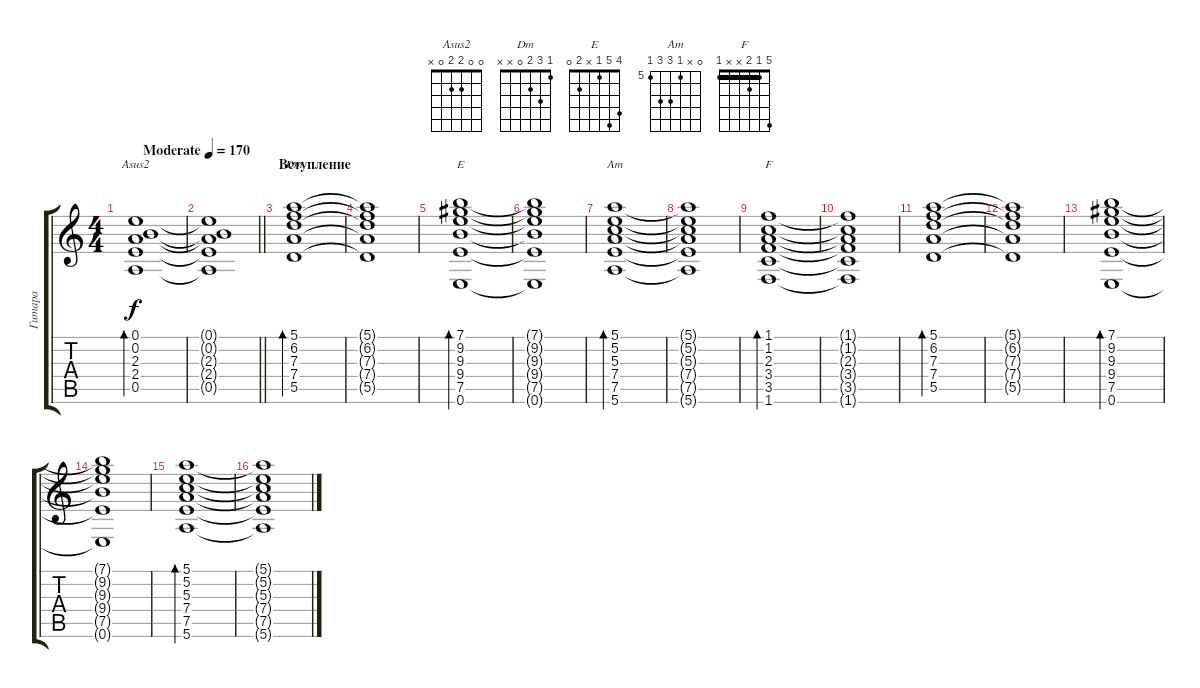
\track ("Гитара" "Гитара") {instrument acousticguitarsteel}
\staff {score tabs}
\tuning (E4 B3 G3 D3 A2 E2) {hide}
\chord ("Asus2" 0 0 2 2 0 x)
\chord ("Dm" 1 3 2 0 x x)
\chord ("E" 4 5 1 x 2 0)
\chord ("Am" 0 x 5 7 7 5) {firstfret 5}
\chord ("F" 5 1 2 x x 1) {barre 1}
\ts (4 4)
\section ("" "")
\tempo (170 "Moderate")
\clef g2
\ks c
(0.1 0.2 2.3 2.4 0.5).1{bd 120 ch "Asus2" dy f instrument acousticguitarsteel} |
\barLineRight lightlight
(0.1{t} 0.2{t} 2.3{t} 2.4{t} 0.5{t}).1 |
\section ("" "Вступление")
(5.1 6.2 7.3 7.4 5.5).1{bd 120 ch "Dm"} |
(5.1{t} 6.2{t} 7.3{t} 7.4{t} 5.5{t}).1 |
(7.1 9.2 9.3 9.4 7.5 0.6).1{bd 120 ch "E"} |
(7.1{t} 9.2{t} 9.3{t} 9.4{t} 7.5{t} 0.6{t}).1 |
(5.1 5.2 5.3 7.4 7.5 5.6).1{bd 120 ch "Am"} |
(5.1{t} 5.2{t} 5.3{t} 7.4{t} 7.5{t} 5.6{t}).1 |
(1.1 1.2 2.3 3.4 3.5 1.6).1{bd 120 ch "F"} |
(1.1{t} 1.2{t} 2.3{t} 3.4{t} 3.5{t} 1.6{t}).1 |
(5.1 6.2 7.3 7.4 5.5).1{bd 120} |
(5.1{t} 6.2{t} 7.3{t} 7.4{t} 5.5{t}).1 |
(7.1 9.2 9.3 9.4 7.5 0.6).1{bd 120} |
(7.1{t} 9.2{t} 9.3{t} 9.4{t} 7.5{t} 0.6{t}).1 |
(5.1 5.2 5.3 7.4 7.5 5.6).1{bd 120} |
(5.1{t} 5.2{t} 5.3{t} 7.4{t} 7.5{t} 5.6{t}).1
